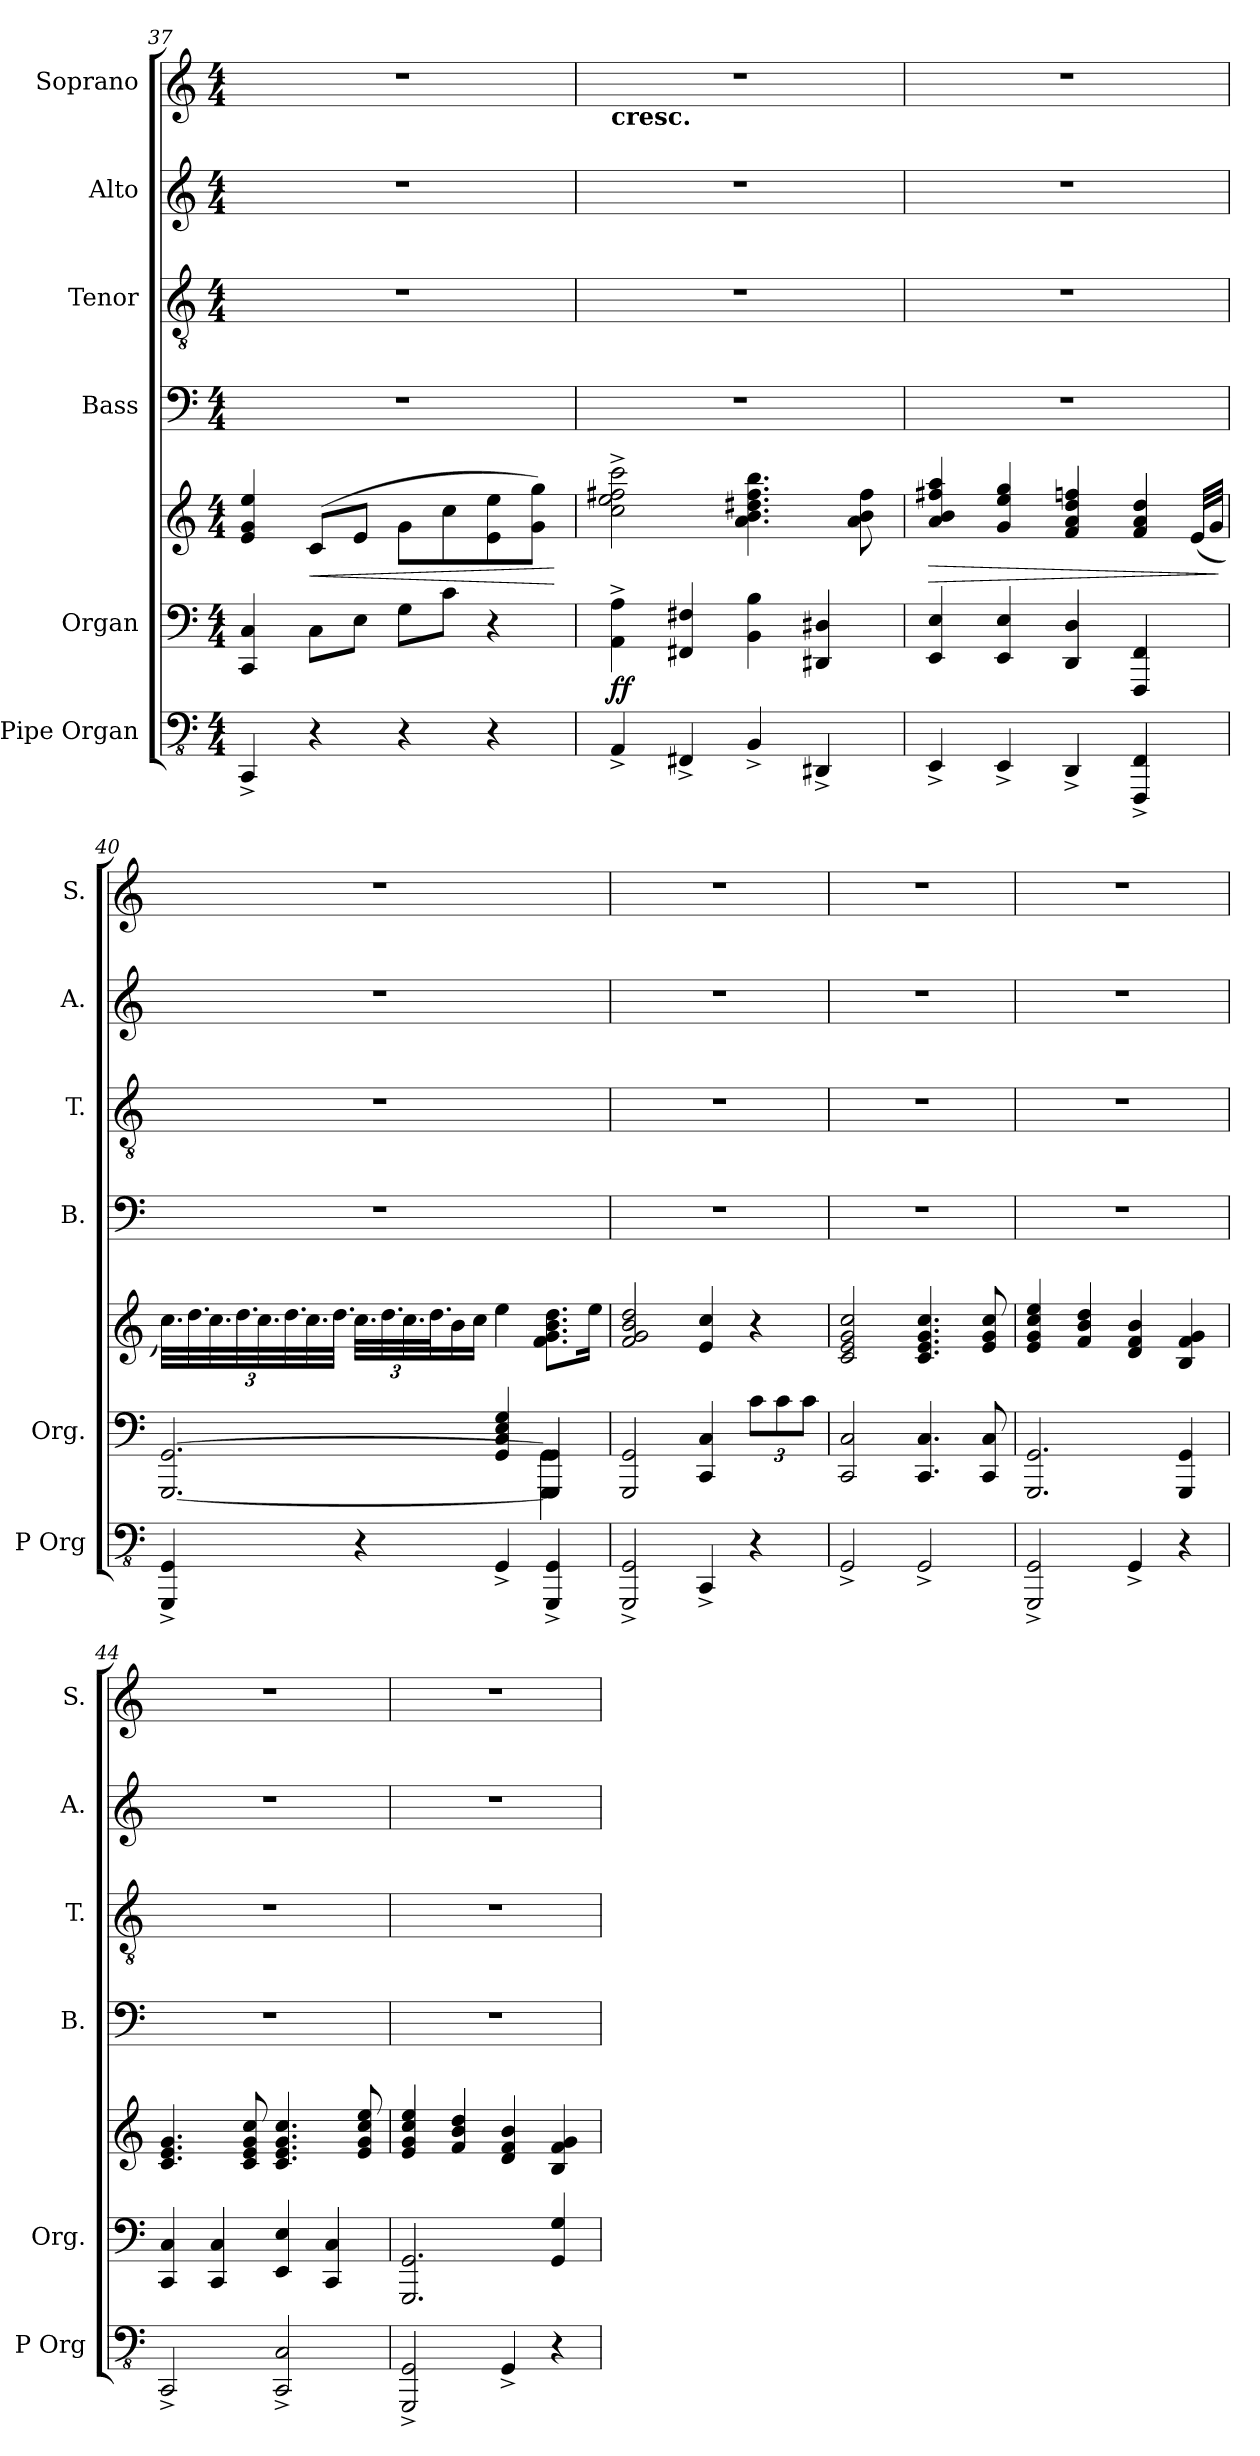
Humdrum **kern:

**kern	**kern	**kern	**dynam	**kern	**kern	**kern	**kern
*part6	*part5	*part5	*part5	*part4	*part3	*part2	*part1
*staff7	*staff6	*staff5	*staff5/6	*staff4	*staff3	*staff2	*staff1
*I"Pipe Organ	*I"Organ	*	*	*I"Bass	*I"Tenor	*I"Alto	*I"Soprano
*I'P Org	*I'Org.	*	*	*I'B.	*I'T.	*I'A.	*I'S.
!!LO:LB:g=z
*clefFv4	*clefF4	*clefG2	*	*clefF4	*clefGv2	*clefG2	*clefG2
*k[]	*k[]	*k[]	*	*k[]	*k[]	*k[]	*k[]
*M4/4	*M4/4	*M4/4	*	*M4/4	*M4/4	*M4/4	*M4/4
=37	=37	=37	=37	=37	=37	=37	=37
4CCC^/	4CC/ 4C/	4e/ 4g/ 4ee/	.	1r	1r	1r	1r
!	!	!	!LO:HP:b	!	!	!	!
!	!	!	!LO:DY:n=1:b=2	!	!	!	!
!	!	!	!LO:DY:n=2:b	!	!	!	!
4r	8C\L	(8c/L	< mf mf	.	.	.	.
.	8E\J	8e/J	.	.	.	.	.
4r	8G\L	8g\L	.	.	.	.	.
.	8c\J	8cc\	.	.	.	.	.
4r	4r	8e\ 8ee\	.	.	.	.	.
.	.	8g\ 8gg\J)	.	.	.	.	.
.	.	.	[	.	.	.	.
=38	=38	=38	=38	=38	=38	=38	=38
!	!	!	!	!	!	!	!LO:TX:b:B:t=cresc.
!	!	!	!LO:DY:b=2	!	!	!	!
!	!	!	!LO:DY:n=1:b	!	!	!	!
4AAA^/	4AA\^ 4A\^	2cc\^ 2ee\^ 2ff#X\^ 2ccc\^	f f	1r	1r	1r	1r
4FFF#X^/	4FF#X/ 4F#X/	.	.	.	.	.	.
4BBB^/	4BB\ 4B\	4.a\ 4.b\ 4.dd#X\ 4.ff#\ 4.bb\	.	.	.	.	.
4DDD#X^/	4DD#X/ 4D#X/	.	.	.	.	.	.
.	.	8a\ 8b\ 8ff#\	.	.	.	.	.
=39	=39	=39	=39	=39	=39	=39	=39
!	!	!	!LO:HP:b	!	!	!	!
*	*	*^	*	*	*	*	*
4EEE^/	4EE/ 4E/	4a/ 4b/ 4ff#X/ 4aa/	2...ryy	>	1r	1r	1r	1r
4EEE^/	4EE/ 4E/	4g/ 4ee/ 4gg/	.	.	.	.	.	.
4DDD^/	4DD/ 4D/	4f/ 4a/ 4dd/ 4ffn/	.	.	.	.	.	.
4FFFF/^ 4FFF/^	4FFF/ 4FF/	4f/ 4a/ 4dd/	.	.	.	.	.	.
.	.	.	(32e!/LLL	.	.	.	.	.
.	.	.	32g!/JJJ	.	.	.	.	.
*	*	*v	*v	*	*	*	*	*
.	.	.	]	.	.	.	.
!!LO:LB:g=z
=40	=40	=40	=40	=40	=40	=40	=40
*	*^	*	*	*	*	*	*
4GGGG/^ 4GGG/^	[2.GGG/ [2.GG/	2ryy	48.cc\LLL)	.	1r	1r	1r	1r
.	.	.	48.dd\	.	.	.	.	.
.	.	.	48.cc\	.	.	.	.	.
.	.	.	48.dd\	.	.	.	.	.
.	.	.	48.cc\	.	.	.	.	.
.	.	.	48.dd\	.	.	.	.	.
.	.	.	48.cc\	.	.	.	.	.
.	.	.	48.dd\JJJ	.	.	.	.	.
4r	.	.	48.cc\LLL	.	.	.	.	.
.	.	.	48.dd\	.	.	.	.	.
.	.	.	48.cc\	.	.	.	.	.
.	.	.	48.dd\J	.	.	.	.	.
.	.	.	16b\	.	.	.	.	.
.	.	.	16cc\JJ	.	.	.	.	.
4GGG^/	.	4GG/ 4C/ 4E/ 4G/	4ee\	.	.	.	.	.
4GGGG/^ 4GGG/^	4GGG/] 4GG/]	4GGG\ 4GG\	8.f\ 8.g\ 8.b\ 8.dd\L	.	.	.	.	.
.	.	.	16ee\Jk	.	.	.	.	.
*	*v	*v	*	*	*	*	*	*
=41	=41	=41	=41	=41	=41	=41	=41
2GGGG/^ 2GGG/^	2GGG/ 2GG/	2f/ 2g/ 2b/ 2dd/	.	1r	1r	1r	1r
4CCC^/	4CC/ 4C/	4e/ 4cc/	.	.	.	.	.
!	!	!	!LO:DY:b=2	!	!	!	!
!	!	!	!LO:DY:n=1:b	!	!	!	!
4r	12c\L	4r	mf mf	.	.	.	.
.	12c\	.	.	.	.	.	.
.	12c\J	.	.	.	.	.	.
=42	=42	=42	=42	=42	=42	=42	=42
2GGG^/	2CC/ 2C/	2c/ 2e/ 2g/ 2cc/	.	1r	1r	1r	1r
2GGG^/	4.CC/ 4.C/	4.c/ 4.e/ 4.g/ 4.cc/	.	.	.	.	.
.	8CC/ 8C/	8e/ 8g/ 8cc/	.	.	.	.	.
=43	=43	=43	=43	=43	=43	=43	=43
2GGGG/^ 2GGG/^	2.GGG/ 2.GG/	4e/ 4g/ 4cc/ 4ee/	.	1r	1r	1r	1r
.	.	4f/ 4b/ 4dd/	.	.	.	.	.
4GGG^/	.	4d/ 4f/ 4b/	.	.	.	.	.
4r	4GGG/ 4GG/	4B/ 4f/ 4g/	.	.	.	.	.
!!LO:PB:g=z
=44	=44	=44	=44	=44	=44	=44	=44
2CCC^/	4CC/ 4C/	4.c/ 4.e/ 4.g/	.	1r	1r	1r	1r
.	4CC/ 4C/	.	.	.	.	.	.
.	.	8c/ 8e/ 8g/ 8cc/	.	.	.	.	.
2CCC/^ 2CC/^	4EE/ 4E/	4.c/ 4.e/ 4.g/ 4.cc/	.	.	.	.	.
.	4CC/ 4C/	.	.	.	.	.	.
.	.	8e/ 8g/ 8cc/ 8ee/	.	.	.	.	.
=45	=45	=45	=45	=45	=45	=45	=45
2GGGG/^ 2GGG/^	2.GGG/ 2.GG/	4e/ 4g/ 4cc/ 4ee/	.	1r	1r	1r	1r
.	.	4f/ 4b/ 4dd/	.	.	.	.	.
4GGG^/	.	4d/ 4f/ 4b/	.	.	.	.	.
4r	4GG/ 4G/	4B/ 4f/ 4g/	.	.	.	.	.
=	=	=	=	=	=	=	=
*-	*-	*-	*-	*-	*-	*-	*-
